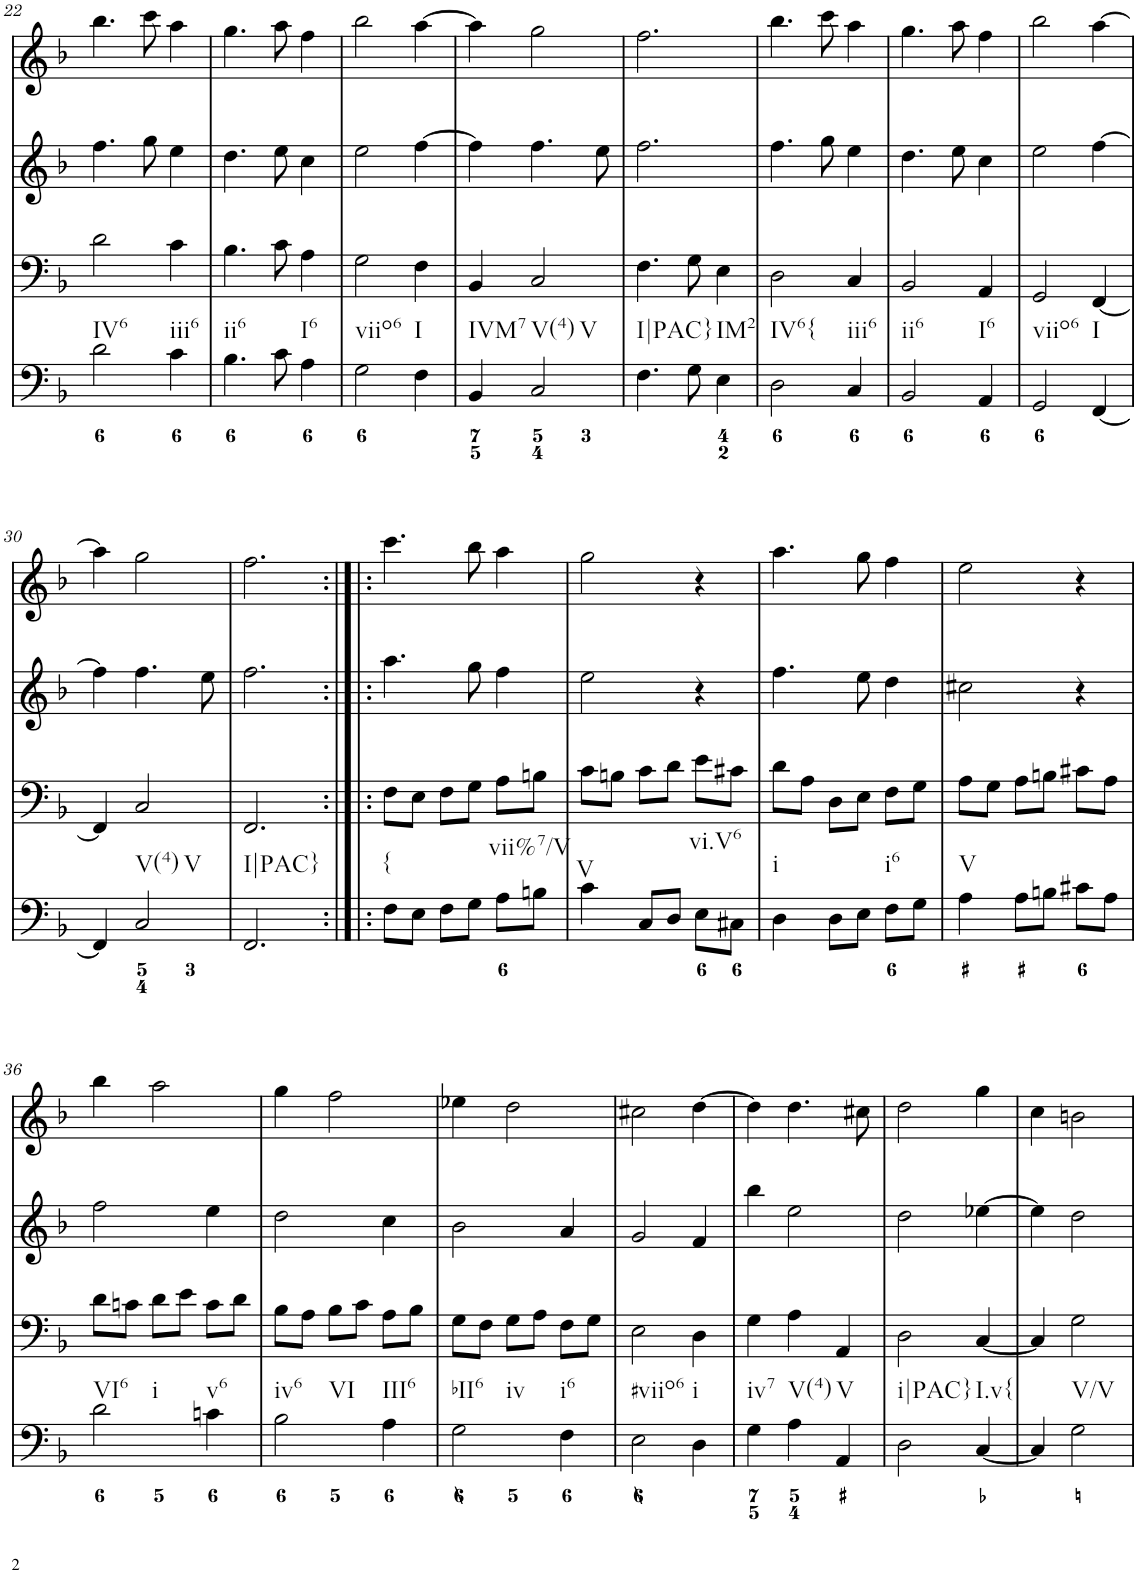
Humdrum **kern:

**kern	**kern	**kern	**kern
*part4	*part3	*part2	*part1
*staff4	*staff3	*staff2	*staff1
*I"Piano	*I"Piano	*I"Piano	*I"Piano
*I'Pno	*I'Pno	*I'Pno	*I'Pno
!!LO:PB:g=z
*clefF4	*clefF4	*clefG2	*clefG2
*k[b-]	*k[b-]	*k[b-]	*k[b-]
*F:	*F:	*F:	*F:
*M3/4	*M3/4	*M3/4	*M3/4
=22	=22	=22	=22
!LO:TX:b:t=IV6	!	!	!
2d\	2d\	4.ff\	4.bb-\
.	.	8gg\	8ccc\
!LO:TX:b:t=iii6	!	!	!
4c\	4c\	4ee\	4aa\
=23	=23	=23	=23
!LO:TX:b:t=ii6	!	!	!
4.B-\	4.B-\	4.dd\	4.gg\
8c\	8c\	8ee\	8aa\
!LO:TX:b:t=I6	!	!	!
4A\	4A\	4cc\	4ff\
=24	=24	=24	=24
!LO:TX:b:t=viio6	!	!	!
2G\	2G\	2ee\	2bb-\
!LO:TX:b:t=I	!	!	!
4F\	4F\	[4ff\	[4aa\
=25	=25	=25	=25
!LO:TX:b:t=IVM7	!	!	!
4BB-/	4BB-/	4ff\]	4aa\]
!LO:TX:b:t=V(4)	!	!	!
!LO:TX:b:t=V	!	!	!
2C/	2C/	4.ff\	2gg\
.	.	8ee\	.
=26	=26	=26	=26
!LO:TX:b:t=I|PAC}	!	!	!
4.F\	4.F\	2.ff\	2.ff\
8G\	8G\	.	.
!LO:TX:b:t=IM2	!	!	!
4E\	4E\	.	.
=27	=27	=27	=27
!LO:TX:b:t=IV6{	!	!	!
2D\	2D\	4.ff\	4.bb-\
.	.	8gg\	8ccc\
!LO:TX:b:t=iii6	!	!	!
4C/	4C/	4ee\	4aa\
=28	=28	=28	=28
!LO:TX:b:t=ii6	!	!	!
2BB-/	2BB-/	4.dd\	4.gg\
.	.	8ee\	8aa\
!LO:TX:b:t=I6	!	!	!
4AA/	4AA/	4cc\	4ff\
=29	=29	=29	=29
!LO:TX:b:t=viio6	!	!	!
2GG/	2GG/	2ee\	2bb-\
!LO:TX:b:t=I	!	!	!
[4FF/	[4FF/	[4ff\	[4aa\
!!LO:LB:g=z
=30	=30	=30	=30
4FF/]	4FF/]	4ff\]	4aa\]
!LO:TX:b:t=V(4)	!	!	!
!LO:TX:b:t=V	!	!	!
2C/	2C/	4.ff\	2gg\
.	.	8ee\	.
=31	=31	=31	=31
!LO:TX:b:t=I|PAC}	!	!	!
2.FF/	2.FF/	2.ff\	2.ff\
=32:|!|:	=32:|!|:	=32:|!|:	=32:|!|:
!LO:TX:b:t={	!	!	!
8F\L	8F\L	4.aa\	4.ccc\
8E\J	8E\J	.	.
8F\L	8F\L	.	.
8G\J	8G\J	8gg\	8bb-\
!LO:TX:b:t=vii%7/V	!	!	!
8A\L	8A\L	4ff\	4aa\
8Bn\J	8Bn\J	.	.
=33	=33	=33	=33
!LO:TX:b:t=V	!	!	!
4c\	8c\L	2ee\	2gg\
.	8Bn\J	.	.
8C/L	8c\L	.	.
8D/J	8d\J	.	.
!LO:TX:b:t=vi.V6	!	!	!
8E\L	8e\L	4r	4r
8C#X\J	8c#X\J	.	.
=34	=34	=34	=34
!LO:TX:b:t=i	!	!	!
4D\	8d\L	4.ff\	4.aa\
.	8A\J	.	.
8D\L	8D\L	.	.
8E\J	8E\J	8ee\	8gg\
!LO:TX:b:t=i6	!	!	!
8F\L	8F\L	4dd\	4ff\
8G\J	8G\J	.	.
=35	=35	=35	=35
!LO:TX:b:t=V	!	!	!
4A\	8A\L	2cc#X\	2ee\
.	8G\J	.	.
8A\L	8A\L	.	.
8Bn\J	8Bn\J	.	.
8c#X\L	8c#X\L	4r	4r
8A\J	8A\J	.	.
!!LO:LB:g=z
=36	=36	=36	=36
!LO:TX:b:t=VI6	!	!	!
!LO:TX:b:t=i	!	!	!
2d\	8d\L	2ff\	4bb-\
.	8cn\J	.	.
.	8d\L	.	2aa\
.	8e\J	.	.
!LO:TX:b:t=v6	!	!	!
4cn\	8c\L	4ee\	.
.	8d\J	.	.
=37	=37	=37	=37
!LO:TX:b:t=iv6	!	!	!
!LO:TX:b:t=VI	!	!	!
2B-\	8B-\L	2dd\	4gg\
.	8A\J	.	.
.	8B-\L	.	2ff\
.	8c\J	.	.
!LO:TX:b:t=III6	!	!	!
4A\	8A\L	4cc\	.
.	8B-\J	.	.
=38	=38	=38	=38
!LO:TX:b:t=bII6	!	!	!
!LO:TX:b:t=iv	!	!	!
2G\	8G\L	2b-\	4ee-X\
.	8F\J	.	.
.	8G\L	.	2dd\
.	8A\J	.	.
!LO:TX:b:t=i6	!	!	!
4F\	8F\L	4a/	.
.	8G\J	.	.
=39	=39	=39	=39
!LO:TX:b:t=#viio6	!	!	!
2E\	2E\	2g/	2cc#X\
!LO:TX:b:t=i	!	!	!
4D\	4D\	4f/	[4dd\
=40	=40	=40	=40
!LO:TX:b:t=iv7	!	!	!
4G\	4G\	4bb-\	4dd\]
!LO:TX:b:t=V(4)	!	!	!
4A\	4A\	2ee\	4.dd\
!LO:TX:b:t=V	!	!	!
4AA/	4AA/	.	.
.	.	.	8cc#X\
=41	=41	=41	=41
!LO:TX:b:t=i|PAC}	!	!	!
2D\	2D\	2dd\	2dd\
!LO:TX:b:t=I.v{	!	!	!
[4C/	[4C/	[4ee-X\	4gg\
=42	=42	=42	=42
4C/]	4C/]	4ee-\]	4cc\
!LO:TX:b:t=V/V	!	!	!
2G\	2G\	2dd\	2bn\
=	=	=	=
*-	*-	*-	*-
